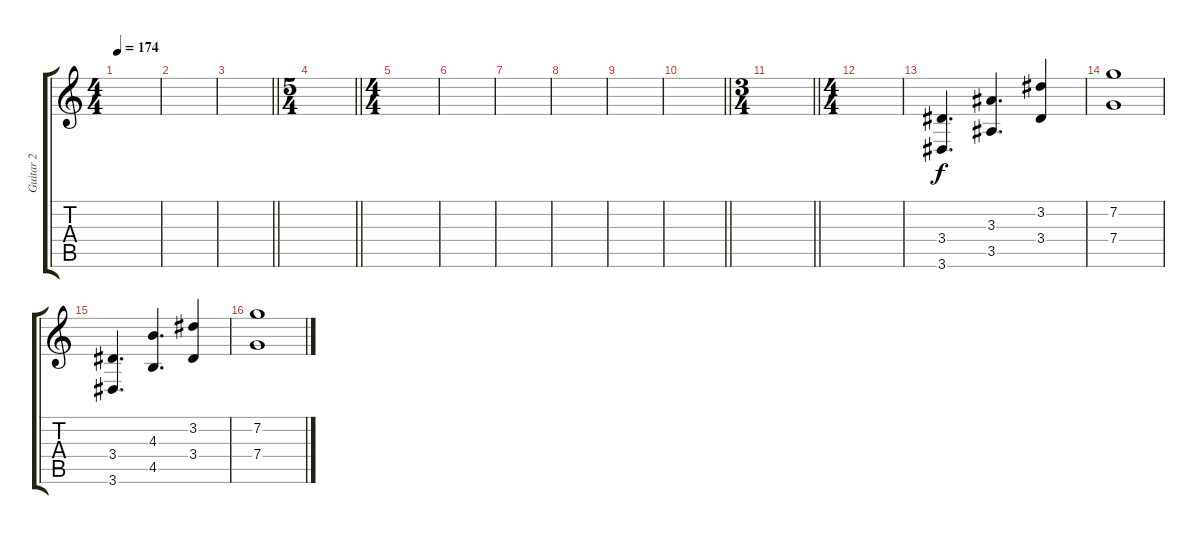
\track ("Guitar 2" "Guitar 2") {instrument acousticguitarsteel}
\staff {score tabs}
\tuning (E4 C4 G3 C3 G2 C2) {hide}
\ts (4 4)
\tempo 174
\clef g2
\ks c
|
|
\barLineRight lightlight
|
\ts (5 4)
\barLineRight lightlight
|
\ts (4 4)
|
|
|
|
|
\barLineRight lightlight
|
\ts (3 4)
\barLineRight lightlight
|
\ts (4 4)
|
(3.4 3.6).4{d} (3.3 3.5).4{d} (3.2 3.4).4 |
(7.2 7.4).1 |
(3.4 3.6).4{d} (4.3 4.5).4{d} (3.2 3.4).4 |
(7.2 7.4).1
